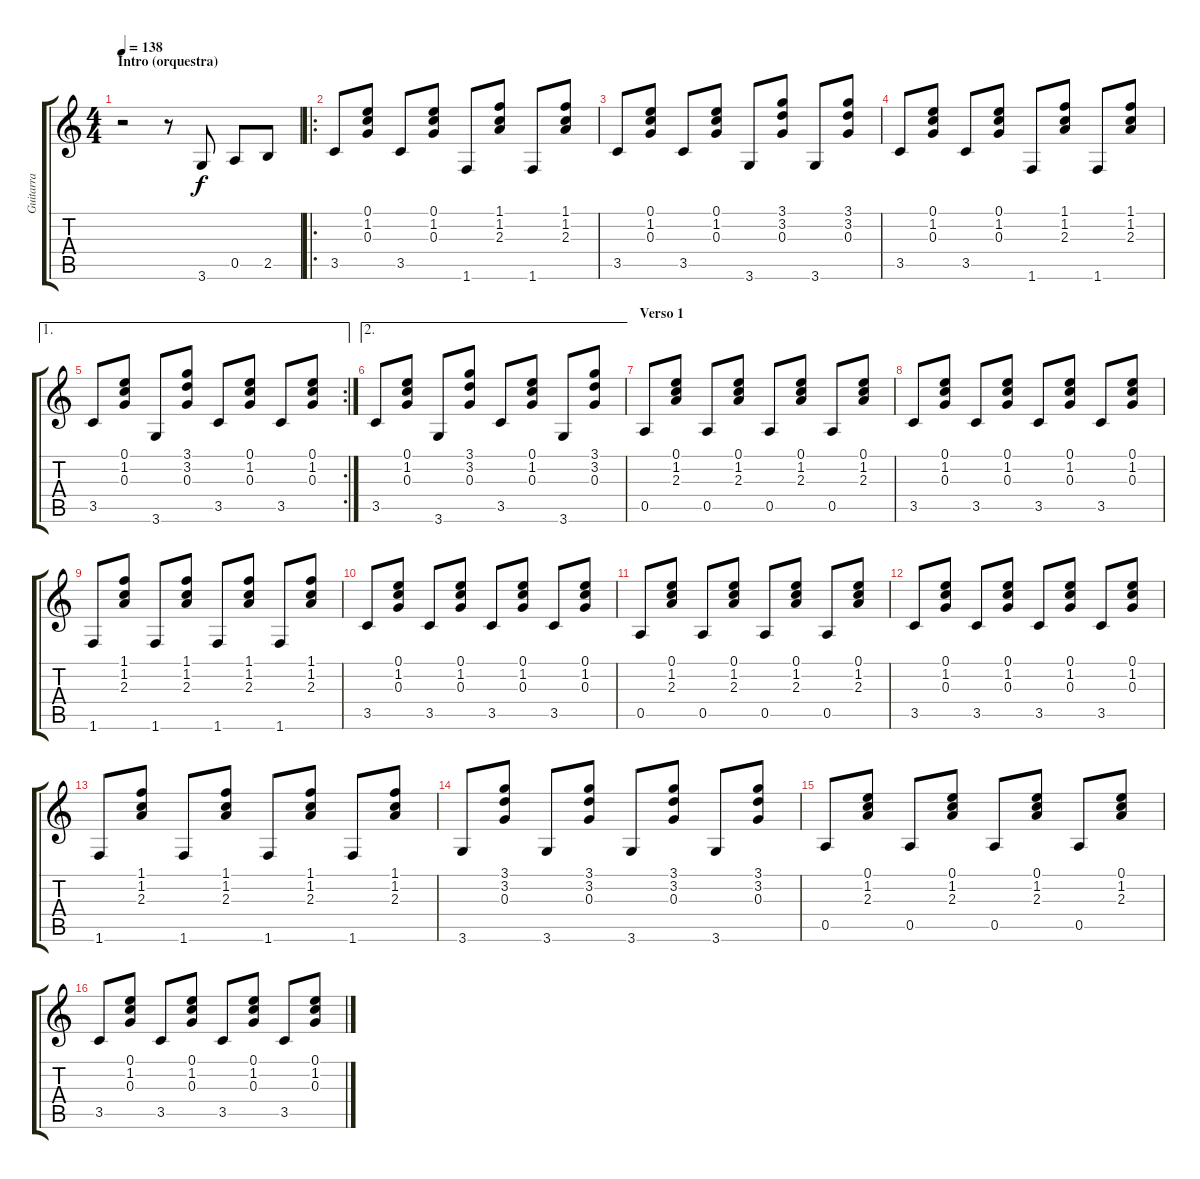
\track ("Guitarra" "Guitarra") {instrument acousticguitarnylon}
\staff {score tabs}
\tuning (E4 B3 G3 D3 A2 E2) {hide}
\ts (4 4)
\section ("" "Intro (orquestra)")
\tempo 138
\clef g2
\ks c
r.2{dy f instrument acousticguitarnylon} r.8 3.6.8 0.5.8 2.5.8 |
\ro
3.5.8 (0.1 1.2 0.3).8 3.5.8 (0.1 1.2 0.3).8 1.6.8 (1.1 1.2 2.3).8 1.6.8 (1.1 1.2 2.3).8 |
3.5.8 (0.1 1.2 0.3).8 3.5.8 (0.1 1.2 0.3).8 3.6.8 (3.1 3.2 0.3).8 3.6.8 (3.1 3.2 0.3).8 |
3.5.8 (0.1 1.2 0.3).8 3.5.8 (0.1 1.2 0.3).8 1.6.8 (1.1 1.2 2.3).8 1.6.8 (1.1 1.2 2.3).8 |
\ae 1
\rc 2
3.5.8 (0.1 1.2 0.3).8 3.6.8 (3.1 3.2 0.3).8 3.5.8 (0.1 1.2 0.3).8 3.5.8 (0.1 1.2 0.3).8 |
\ae 2
3.5.8 (0.1 1.2 0.3).8 3.6.8 (3.1 3.2 0.3).8 3.5.8 (0.1 1.2 0.3).8 3.6.8 (3.1 3.2 0.3).8 |
\section ("" "Verso 1")
0.5.8 (0.1 1.2 2.3).8 0.5.8 (0.1 1.2 2.3).8 0.5.8 (0.1 1.2 2.3).8 0.5.8 (0.1 1.2 2.3).8 |
3.5.8 (0.1 1.2 0.3).8 3.5.8 (0.1 1.2 0.3).8 3.5.8 (0.1 1.2 0.3).8 3.5.8 (0.1 1.2 0.3).8 |
1.6.8 (1.1 1.2 2.3).8 1.6.8 (1.1 1.2 2.3).8 1.6.8 (1.1 1.2 2.3).8 1.6.8 (1.1 1.2 2.3).8 |
3.5.8 (0.1 1.2 0.3).8 3.5.8 (0.1 1.2 0.3).8 3.5.8 (0.1 1.2 0.3).8 3.5.8 (0.1 1.2 0.3).8 |
0.5.8 (0.1 1.2 2.3).8 0.5.8 (0.1 1.2 2.3).8 0.5.8 (0.1 1.2 2.3).8 0.5.8 (0.1 1.2 2.3).8 |
3.5.8 (0.1 1.2 0.3).8 3.5.8 (0.1 1.2 0.3).8 3.5.8 (0.1 1.2 0.3).8 3.5.8 (0.1 1.2 0.3).8 |
1.6.8 (1.1 1.2 2.3).8 1.6.8 (1.1 1.2 2.3).8 1.6.8 (1.1 1.2 2.3).8 1.6.8 (1.1 1.2 2.3).8 |
3.6.8 (3.1 3.2 0.3).8 3.6.8 (3.1 3.2 0.3).8 3.6.8 (3.1 3.2 0.3).8 3.6.8 (3.1 3.2 0.3).8 |
0.5.8 (0.1 1.2 2.3).8 0.5.8 (0.1 1.2 2.3).8 0.5.8 (0.1 1.2 2.3).8 0.5.8 (0.1 1.2 2.3).8 |
3.5.8 (0.1 1.2 0.3).8 3.5.8 (0.1 1.2 0.3).8 3.5.8 (0.1 1.2 0.3).8 3.5.8 (0.1 1.2 0.3).8
